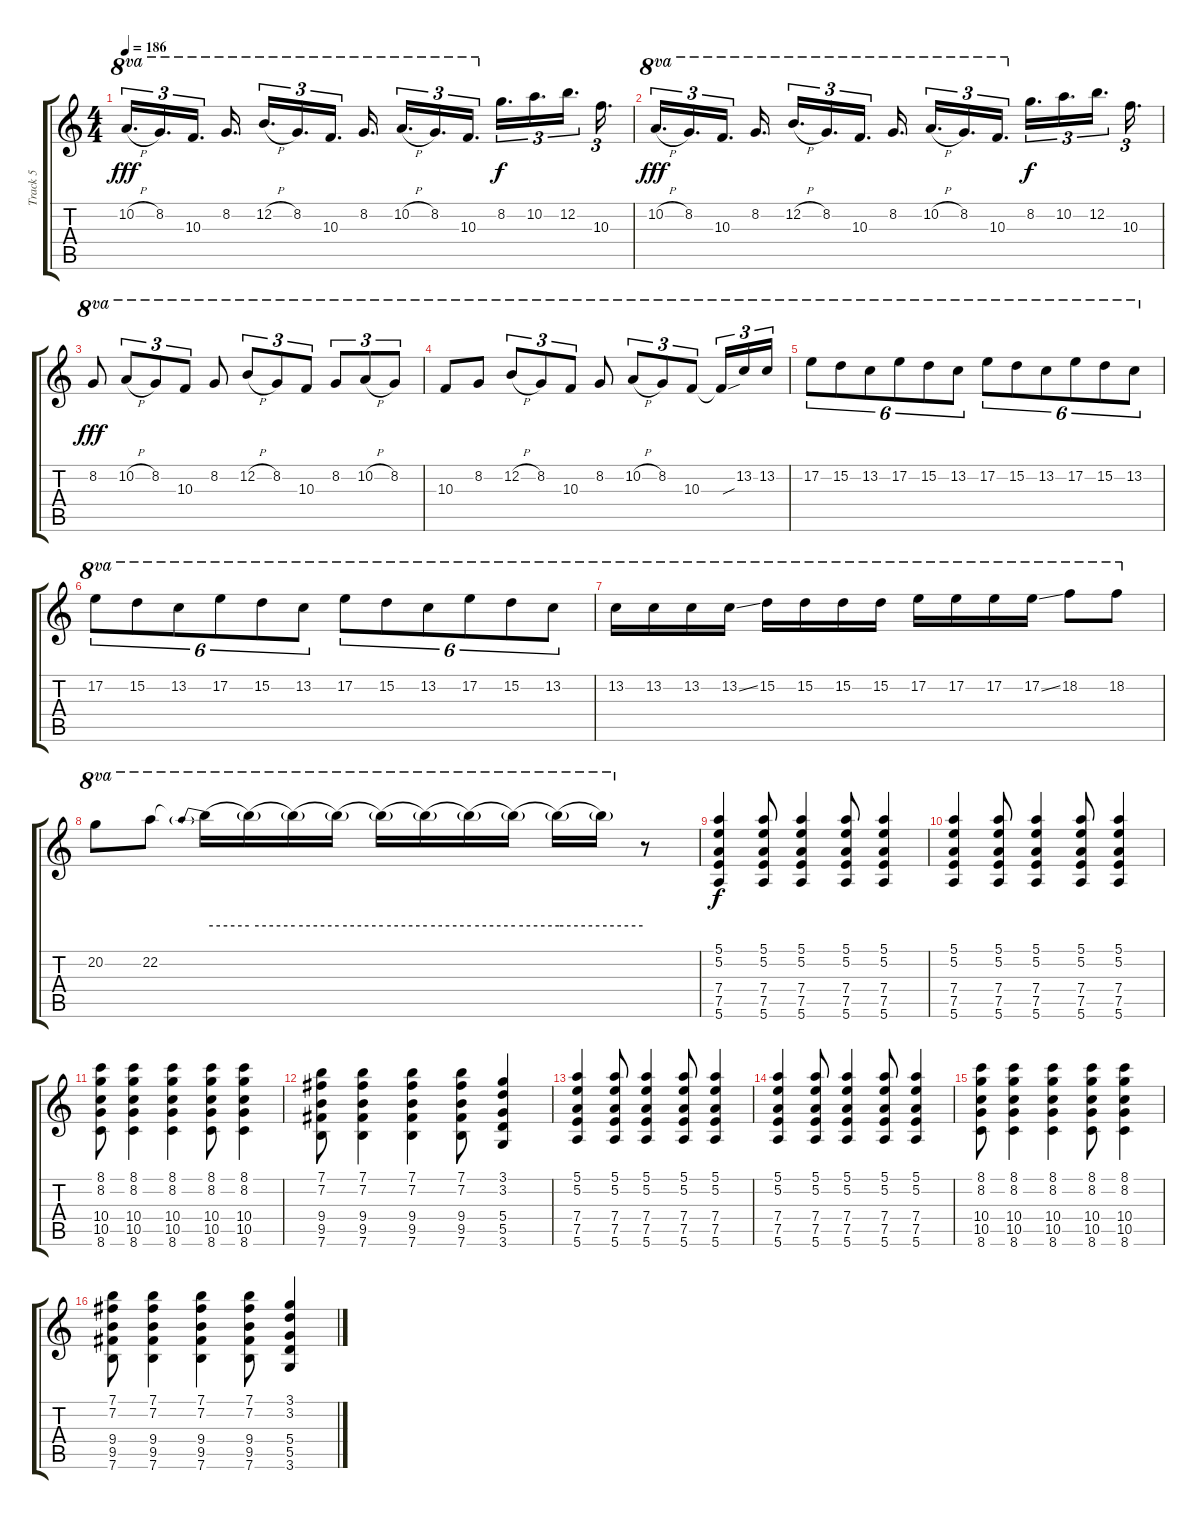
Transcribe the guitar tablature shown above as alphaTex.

\track ("Track 5" "Track 5") {instrument overdrivenguitar}
\staff {score tabs}
\tuning (E4 B3 G3 D3 A2 E2) {hide}
\ts (4 4)
\tempo 186
\clef g2
\ks c
10.2{h}.16{d tu (3 2) ot 8va dy fff} 8.2.16{d tu (3 2) ot 8va} 10.3.16{d tu (3 2) ot 8va beam splitsecondary} 8.2.16{d ot 8va} 12.2{h}.16{d tu (3 2) ot 8va} 8.2.16{d tu (3 2) ot 8va} 10.3.16{d tu (3 2) ot 8va beam splitsecondary} 8.2.16{d ot 8va} 10.2{h}.16{d tu (3 2) ot 8va} 8.2.16{d tu (3 2) ot 8va} 10.3.16{d tu (3 2) ot 8va} 8.2.16{d tu (3 2) dy f} 10.2.16{d tu (3 2)} 12.2.16{d tu (3 2)} 10.3.16{d tu (3 2)} |
10.2{h}.16{d tu (3 2) ot 8va dy fff} 8.2.16{d tu (3 2) ot 8va} 10.3.16{d tu (3 2) ot 8va beam splitsecondary} 8.2.16{d ot 8va} 12.2{h}.16{d tu (3 2) ot 8va} 8.2.16{d tu (3 2) ot 8va} 10.3.16{d tu (3 2) ot 8va beam splitsecondary} 8.2.16{d ot 8va} 10.2{h}.16{d tu (3 2) ot 8va} 8.2.16{d tu (3 2) ot 8va} 10.3.16{d tu (3 2) ot 8va} 8.2.16{d tu (3 2) dy f} 10.2.16{d tu (3 2)} 12.2.16{d tu (3 2)} 10.3.16{d tu (3 2)} |
8.2.8{ot 8va dy fff} 10.2{h}.8{tu (3 2) ot 8va} 8.2.8{tu (3 2) ot 8va} 10.3.8{tu (3 2) ot 8va} 8.2.8{ot 8va} 12.2{h}.8{tu (3 2) ot 8va} 8.2.8{tu (3 2) ot 8va} 10.3.8{tu (3 2) ot 8va} 8.2.8{tu (3 2) ot 8va} 10.2{h}.8{tu (3 2) ot 8va} 8.2.8{tu (3 2) ot 8va} |
10.3.8{ot 8va} 8.2.8{ot 8va} 12.2{h}.8{tu (3 2) ot 8va} 8.2.8{tu (3 2) ot 8va} 10.3.8{tu (3 2) ot 8va} 8.2.8{ot 8va} 10.2{h}.8{tu (3 2) ot 8va} 8.2.8{tu (3 2) ot 8va} 10.3.8{tu (3 2) ot 8va} 10.3{sou t}.16{tu (3 2) ot 8va} 13.2.16{tu (3 2) ot 8va} 13.2.16{tu (3 2) ot 8va} |
17.2.8{tu (6 4) ot 8va} 15.2.8{tu (6 4) ot 8va} 13.2.8{tu (6 4) ot 8va} 17.2.8{tu (6 4) ot 8va} 15.2.8{tu (6 4) ot 8va} 13.2.8{tu (6 4) ot 8va} 17.2.8{tu (6 4) ot 8va} 15.2.8{tu (6 4) ot 8va} 13.2.8{tu (6 4) ot 8va} 17.2.8{tu (6 4) ot 8va} 15.2.8{tu (6 4) ot 8va} 13.2.8{tu (6 4) ot 8va} |
17.2.8{tu (6 4) ot 8va} 15.2.8{tu (6 4) ot 8va} 13.2.8{tu (6 4) ot 8va} 17.2.8{tu (6 4) ot 8va} 15.2.8{tu (6 4) ot 8va} 13.2.8{tu (6 4) ot 8va} 17.2.8{tu (6 4) ot 8va} 15.2.8{tu (6 4) ot 8va} 13.2.8{tu (6 4) ot 8va} 17.2.8{tu (6 4) ot 8va} 15.2.8{tu (6 4) ot 8va} 13.2.8{tu (6 4) ot 8va} |
13.2.16{ot 8va} 13.2.16{ot 8va} 13.2.16{ot 8va} 13.2{ss}.16{ot 8va} 15.2.16{ot 8va} 15.2.16{ot 8va} 15.2.16{ot 8va} 15.2.16{ot 8va} 17.2.16{ot 8va} 17.2.16{ot 8va} 17.2.16{ot 8va} 17.2{ss}.16{ot 8va} 18.2.8{ot 8va} 18.2.8{ot 8va} |
20.2.8{ot 8va} 22.2.8{ot 8va} 22.2{be (prebend 0 4 60 4) t}.16{ot 8va} 22.2{be (hold 0 4 60 4) t}.16{ot 8va} 22.2{be (hold 0 4 60 4) t}.16{ot 8va} 22.2{be (hold 0 4 60 4) t}.16{ot 8va} 22.2{be (hold 0 4 60 4) t}.16{ot 8va} 22.2{be (hold 0 4 60 4) t}.16{ot 8va} 22.2{be (hold 0 4 60 4) t}.16{ot 8va} 22.2{be (hold 0 4 60 4) t}.16{ot 8va} 22.2{be (hold 0 4 60 4) t}.16{ot 8va} 22.2{t}.16{ot 8va} r.8 |
(5.1 5.2 7.4 7.5 5.6).4{dy f volume 13} (5.1 5.2 7.4 7.5 5.6).8 (5.1 5.2 7.4 7.5 5.6).4 (5.1 5.2 7.4 7.5 5.6).8 (5.1 5.2 7.4 7.5 5.6).4 |
(5.1 5.2 7.4 7.5 5.6).4{volume 13} (5.1 5.2 7.4 7.5 5.6).8 (5.1 5.2 7.4 7.5 5.6).4 (5.1 5.2 7.4 7.5 5.6).8 (5.1 5.2 7.4 7.5 5.6).4 |
(8.1 8.2 10.4 10.5 8.6).8 (8.1 8.2 10.4 10.5 8.6).4 (8.1 8.2 10.4 10.5 8.6).4 (8.1 8.2 10.4 10.5 8.6).8 (8.1 8.2 10.4 10.5 8.6).4 |
(7.1 7.2 9.4 9.5 7.6).8 (7.1 7.2 9.4 9.5 7.6).4 (7.1 7.2 9.4 9.5 7.6).4 (7.1 7.2 9.4 9.5 7.6).8 (3.1 3.2 5.4 5.5 3.6).4 |
(5.1 5.2 7.4 7.5 5.6).4{volume 13} (5.1 5.2 7.4 7.5 5.6).8 (5.1 5.2 7.4 7.5 5.6).4 (5.1 5.2 7.4 7.5 5.6).8 (5.1 5.2 7.4 7.5 5.6).4 |
(5.1 5.2 7.4 7.5 5.6).4{volume 13} (5.1 5.2 7.4 7.5 5.6).8 (5.1 5.2 7.4 7.5 5.6).4 (5.1 5.2 7.4 7.5 5.6).8 (5.1 5.2 7.4 7.5 5.6).4 |
(8.1 8.2 10.4 10.5 8.6).8 (8.1 8.2 10.4 10.5 8.6).4 (8.1 8.2 10.4 10.5 8.6).4 (8.1 8.2 10.4 10.5 8.6).8 (8.1 8.2 10.4 10.5 8.6).4 |
(7.1 7.2 9.4 9.5 7.6).8 (7.1 7.2 9.4 9.5 7.6).4 (7.1 7.2 9.4 9.5 7.6).4 (7.1 7.2 9.4 9.5 7.6).8 (3.1 3.2 5.4 5.5 3.6).4
